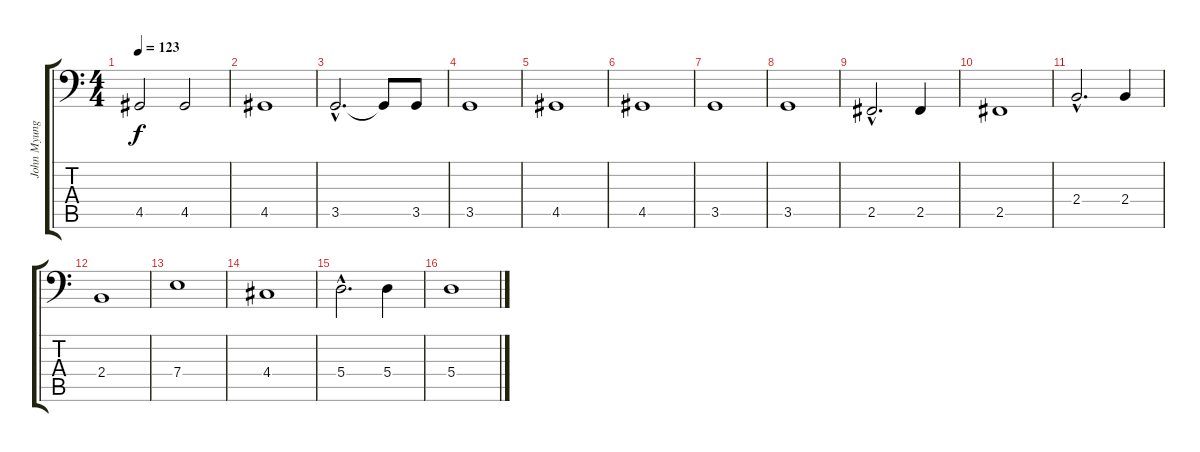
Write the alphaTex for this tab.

\track ("John Myung" "John Myung") {instrument electricbassfinger}
\staff {score tabs}
\tuning (C3 G2 D2 A1 E1 B0) {hide}
\ts (4 4)
\tempo 123
\clef f4
\ks c
4.5.2{dy f} 4.5.2 |
4.5.1 |
3.5{hac}.2{d} 3.5{t}.8 3.5.8 |
3.5.1 |
4.5.1 |
4.5.1 |
3.5.1 |
3.5.1 |
2.5{hac}.2{d} 2.5.4 |
2.5.1 |
2.4{hac}.2{d} 2.4.4 |
2.4.1 |
7.4.1 |
4.4.1 |
5.4{hac}.2{d} 5.4.4 |
5.4.1
